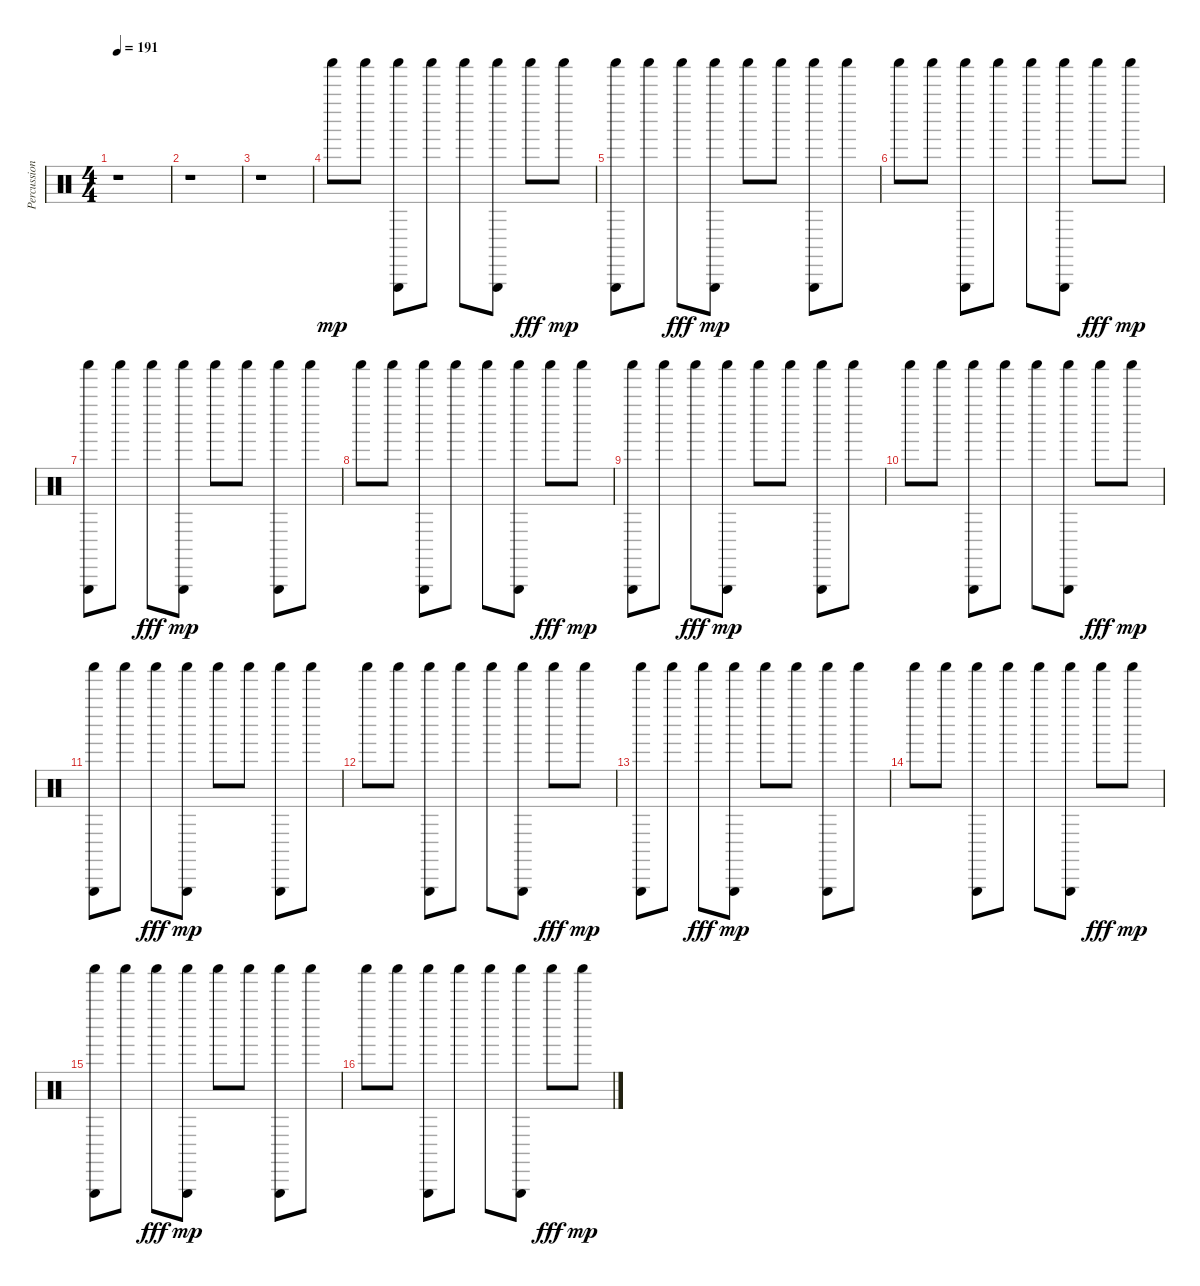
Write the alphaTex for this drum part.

\track ("Percussion" "Percussion") {instrument percussion}
\staff {score}
\articulation defaults
\ts (4 4)
\tempo 191
\clef neutral
\ks c
r.1{dy mp} |
r.1 |
r.1 |
"Shaker (hit)".8{volume 6 balance 12} "Shaker (hit)".8 ("Shaker (hit)" "Triangle (hit)").8 "Shaker (hit)".8 "Shaker (hit)".8 ("Shaker (hit)" "Triangle (hit)").8 "Shaker (hit)".8{dy fff} "Shaker (hit)".8{dy mp} |
("Shaker (hit)" "Triangle (hit)").8 "Shaker (hit)".8 "Shaker (hit)".8{dy fff} ("Shaker (hit)" "Triangle (hit)").8{dy mp} "Shaker (hit)".8 "Shaker (hit)".8 ("Shaker (hit)" "Triangle (hit)").8 "Shaker (hit)".8 |
"Shaker (hit)".8 "Shaker (hit)".8 ("Shaker (hit)" "Triangle (hit)").8 "Shaker (hit)".8 "Shaker (hit)".8 ("Shaker (hit)" "Triangle (hit)").8 "Shaker (hit)".8{dy fff} "Shaker (hit)".8{dy mp} |
("Shaker (hit)" "Triangle (hit)").8 "Shaker (hit)".8 "Shaker (hit)".8{dy fff} ("Shaker (hit)" "Triangle (hit)").8{dy mp} "Shaker (hit)".8 "Shaker (hit)".8 ("Shaker (hit)" "Triangle (hit)").8 "Shaker (hit)".8 |
"Shaker (hit)".8 "Shaker (hit)".8 ("Shaker (hit)" "Triangle (hit)").8 "Shaker (hit)".8 "Shaker (hit)".8 ("Shaker (hit)" "Triangle (hit)").8 "Shaker (hit)".8{dy fff} "Shaker (hit)".8{dy mp} |
("Shaker (hit)" "Triangle (hit)").8 "Shaker (hit)".8 "Shaker (hit)".8{dy fff} ("Shaker (hit)" "Triangle (hit)").8{dy mp} "Shaker (hit)".8 "Shaker (hit)".8 ("Shaker (hit)" "Triangle (hit)").8 "Shaker (hit)".8 |
"Shaker (hit)".8 "Shaker (hit)".8 ("Shaker (hit)" "Triangle (hit)").8 "Shaker (hit)".8 "Shaker (hit)".8 ("Shaker (hit)" "Triangle (hit)").8 "Shaker (hit)".8{dy fff} "Shaker (hit)".8{dy mp} |
("Shaker (hit)" "Triangle (hit)").8 "Shaker (hit)".8 "Shaker (hit)".8{dy fff} ("Shaker (hit)" "Triangle (hit)").8{dy mp} "Shaker (hit)".8 "Shaker (hit)".8 ("Shaker (hit)" "Triangle (hit)").8 "Shaker (hit)".8 |
"Shaker (hit)".8 "Shaker (hit)".8 ("Shaker (hit)" "Triangle (hit)").8 "Shaker (hit)".8 "Shaker (hit)".8 ("Shaker (hit)" "Triangle (hit)").8 "Shaker (hit)".8{dy fff} "Shaker (hit)".8{dy mp} |
("Shaker (hit)" "Triangle (hit)").8 "Shaker (hit)".8 "Shaker (hit)".8{dy fff} ("Shaker (hit)" "Triangle (hit)").8{dy mp} "Shaker (hit)".8 "Shaker (hit)".8 ("Shaker (hit)" "Triangle (hit)").8 "Shaker (hit)".8 |
"Shaker (hit)".8 "Shaker (hit)".8 ("Shaker (hit)" "Triangle (hit)").8 "Shaker (hit)".8 "Shaker (hit)".8 ("Shaker (hit)" "Triangle (hit)").8 "Shaker (hit)".8{dy fff} "Shaker (hit)".8{dy mp} |
("Shaker (hit)" "Triangle (hit)").8 "Shaker (hit)".8 "Shaker (hit)".8{dy fff} ("Shaker (hit)" "Triangle (hit)").8{dy mp} "Shaker (hit)".8 "Shaker (hit)".8 ("Shaker (hit)" "Triangle (hit)").8 "Shaker (hit)".8 |
"Shaker (hit)".8 "Shaker (hit)".8 ("Shaker (hit)" "Triangle (hit)").8 "Shaker (hit)".8 "Shaker (hit)".8 ("Shaker (hit)" "Triangle (hit)").8 "Shaker (hit)".8{dy fff} "Shaker (hit)".8{dy mp}
